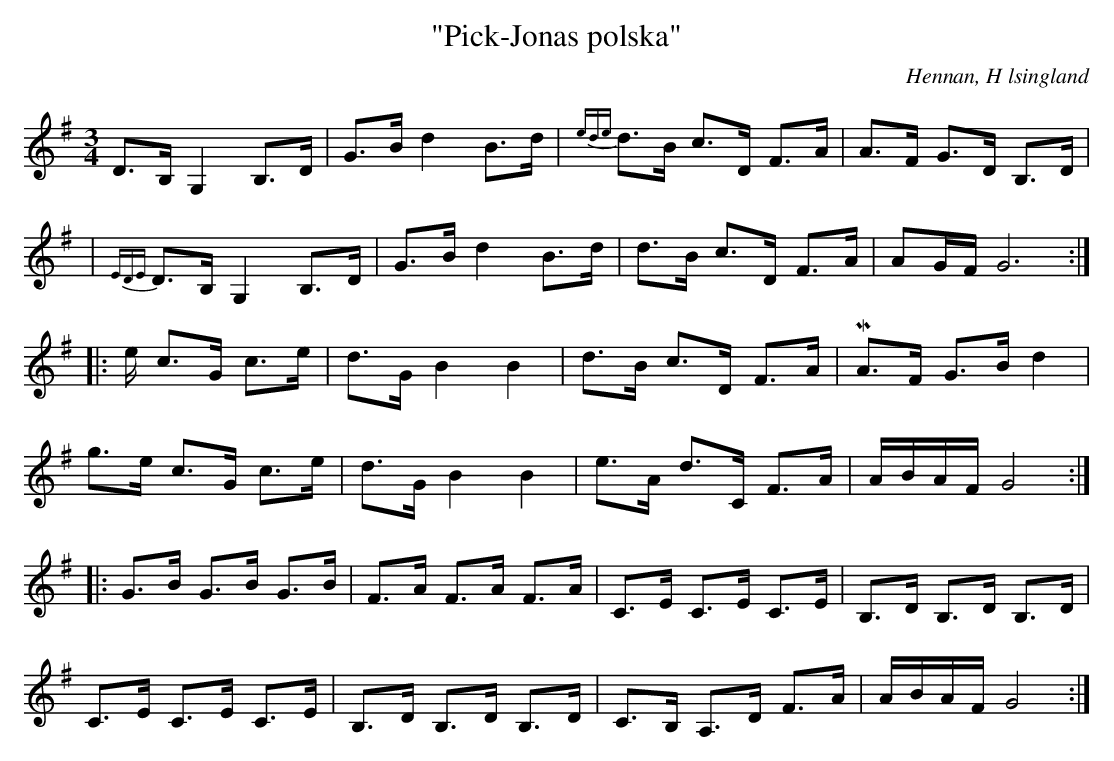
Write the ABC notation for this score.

X:1
T: "Pick-Jonas polska"
O: Hennan, H lsingland
M: 3/4
L: 1/8
K: G
D>B, G,2 B,>D | G>B d2 B>d | {ede}d>B c>D F>A| A>F G>D B,>D|
|{EDE}D>B, G,2 B,>D|G>B d2 B>d | d>B c>D F>A| AG/F/ G4 :|
|:>e c>G c>e | d>G B2 B2 | d>B c>D F>A|MA>F G>B d2|
g>e c>G c>e | d>G B2 B2 | e>A d>C F>A|A/B/A/F/ G4:|
|:G>B G>B G>B|F>A F>A F>A|C>E C>E C>E|B,>D B,>D B,>D|
C>E C>E C>E|B,>D B,>D B,>D|C>B, A,>D F>A |A/B/A/F/ G4:|
